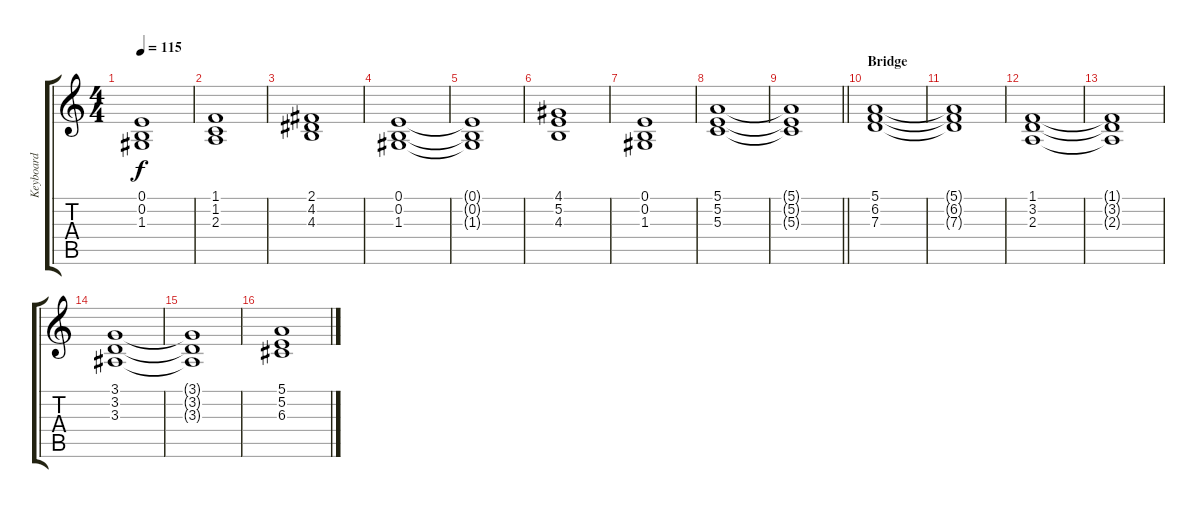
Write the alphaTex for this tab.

\track ("Keyboard" "Keyboard") {instrument stringensemble1}
\staff {score tabs}
\tuning (E4 B3 G3 D3 A2 E2) {hide}
\ts (4 4)
\tempo 115
\clef g2
\ks c
(0.1 0.2 1.3).1{dy f} |
(1.1 1.2 2.3).1 |
(2.1 4.2 4.3).1 |
(0.1 0.2 1.3).1 |
(0.1{t} 0.2{t} 1.3{t}).1 |
(4.1 5.2 4.3).1 |
(0.1 0.2 1.3).1 |
(5.1 5.2 5.3).1 |
\barLineRight lightlight
(5.1{t} 5.2{t} 5.3{t}).1 |
\section ("" "Bridge")
(5.1 6.2 7.3).1 |
(5.1{t} 6.2{t} 7.3{t}).1 |
(1.1 3.2 2.3).1 |
(1.1{t} 3.2{t} 2.3{t}).1 |
(3.1 3.2 3.3).1 |
(3.1{t} 3.2{t} 3.3{t}).1 |
(5.1 5.2 6.3).1
